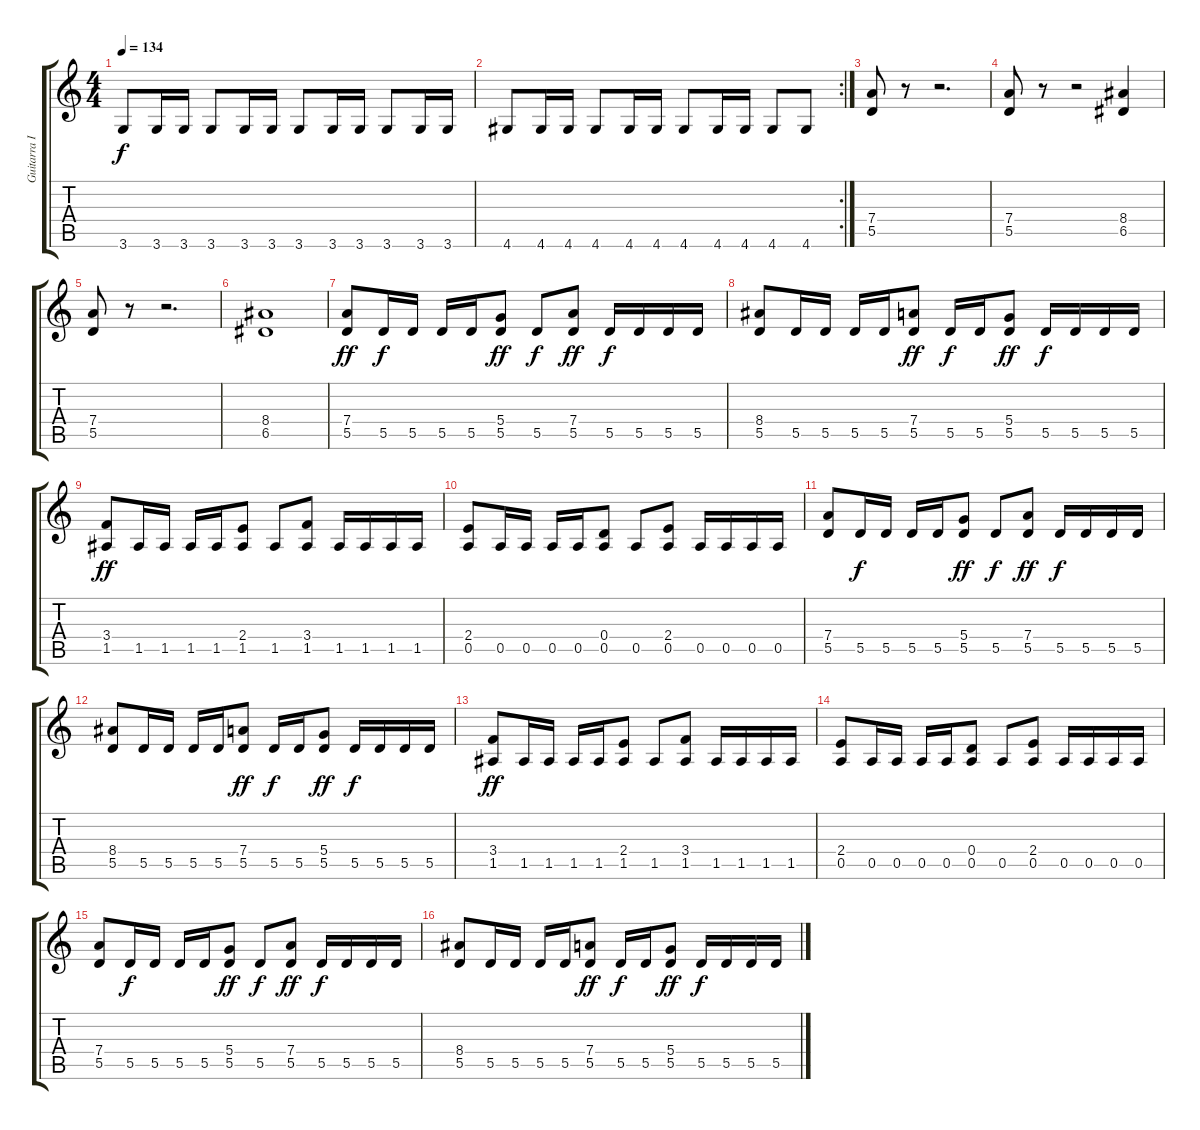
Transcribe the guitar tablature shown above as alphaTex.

\track ("Guitarra I" "Guitarra I") {instrument distortionguitar}
\staff {score tabs}
\tuning (E4 B3 G3 D3 A2 E2) {hide}
\ts (4 4)
\tempo 134
\clef g2
\ks c
3.6.8{dy f} 3.6.16 3.6.16 3.6.8 3.6.16 3.6.16 3.6.8 3.6.16 3.6.16 3.6.8 3.6.16 3.6.16 |
\rc 2
4.6.8 4.6.16 4.6.16 4.6.8 4.6.16 4.6.16 4.6.8 4.6.16 4.6.16 4.6.8 4.6.8 |
(7.4 5.5).8 r.8 r.2{d} |
(7.4 5.5).8 r.8 r.2 (8.4 6.5).4 |
(7.4 5.5).8 r.8 r.2{d} |
(8.4 6.5).1 |
(7.4 5.5).8{dy ff} 5.5.16{dy f} 5.5.16 5.5.16 5.5.16 (5.4 5.5).8{dy ff} 5.5.8{dy f} (7.4 5.5).8{dy ff} 5.5.16{dy f} 5.5.16 5.5.16 5.5.16 |
(8.4 5.5).8 5.5.16 5.5.16 5.5.16 5.5.16 (7.4 5.5).8{dy ff} 5.5.16{dy f} 5.5.16 (5.4 5.5).8{dy ff} 5.5.16{dy f} 5.5.16 5.5.16 5.5.16 |
(3.4 1.5).8{dy ff} 1.5.16 1.5.16 1.5.16 1.5.16 (2.4 1.5).8 1.5.8 (3.4 1.5).8 1.5.16 1.5.16 1.5.16 1.5.16 |
(2.4 0.5).8 0.5.16 0.5.16 0.5.16 0.5.16 (0.4 0.5).8 0.5.8 (2.4 0.5).8 0.5.16 0.5.16 0.5.16 0.5.16 |
(7.4 5.5).8 5.5.16{dy f} 5.5.16 5.5.16 5.5.16 (5.4 5.5).8{dy ff} 5.5.8{dy f} (7.4 5.5).8{dy ff} 5.5.16{dy f} 5.5.16 5.5.16 5.5.16 |
(8.4 5.5).8 5.5.16 5.5.16 5.5.16 5.5.16 (7.4 5.5).8{dy ff} 5.5.16{dy f} 5.5.16 (5.4 5.5).8{dy ff} 5.5.16{dy f} 5.5.16 5.5.16 5.5.16 |
(3.4 1.5).8{dy ff} 1.5.16 1.5.16 1.5.16 1.5.16 (2.4 1.5).8 1.5.8 (3.4 1.5).8 1.5.16 1.5.16 1.5.16 1.5.16 |
(2.4 0.5).8 0.5.16 0.5.16 0.5.16 0.5.16 (0.4 0.5).8 0.5.8 (2.4 0.5).8 0.5.16 0.5.16 0.5.16 0.5.16 |
(7.4 5.5).8 5.5.16{dy f} 5.5.16 5.5.16 5.5.16 (5.4 5.5).8{dy ff} 5.5.8{dy f} (7.4 5.5).8{dy ff} 5.5.16{dy f} 5.5.16 5.5.16 5.5.16 |
(8.4 5.5).8 5.5.16 5.5.16 5.5.16 5.5.16 (7.4 5.5).8{dy ff} 5.5.16{dy f} 5.5.16 (5.4 5.5).8{dy ff} 5.5.16{dy f} 5.5.16 5.5.16 5.5.16
